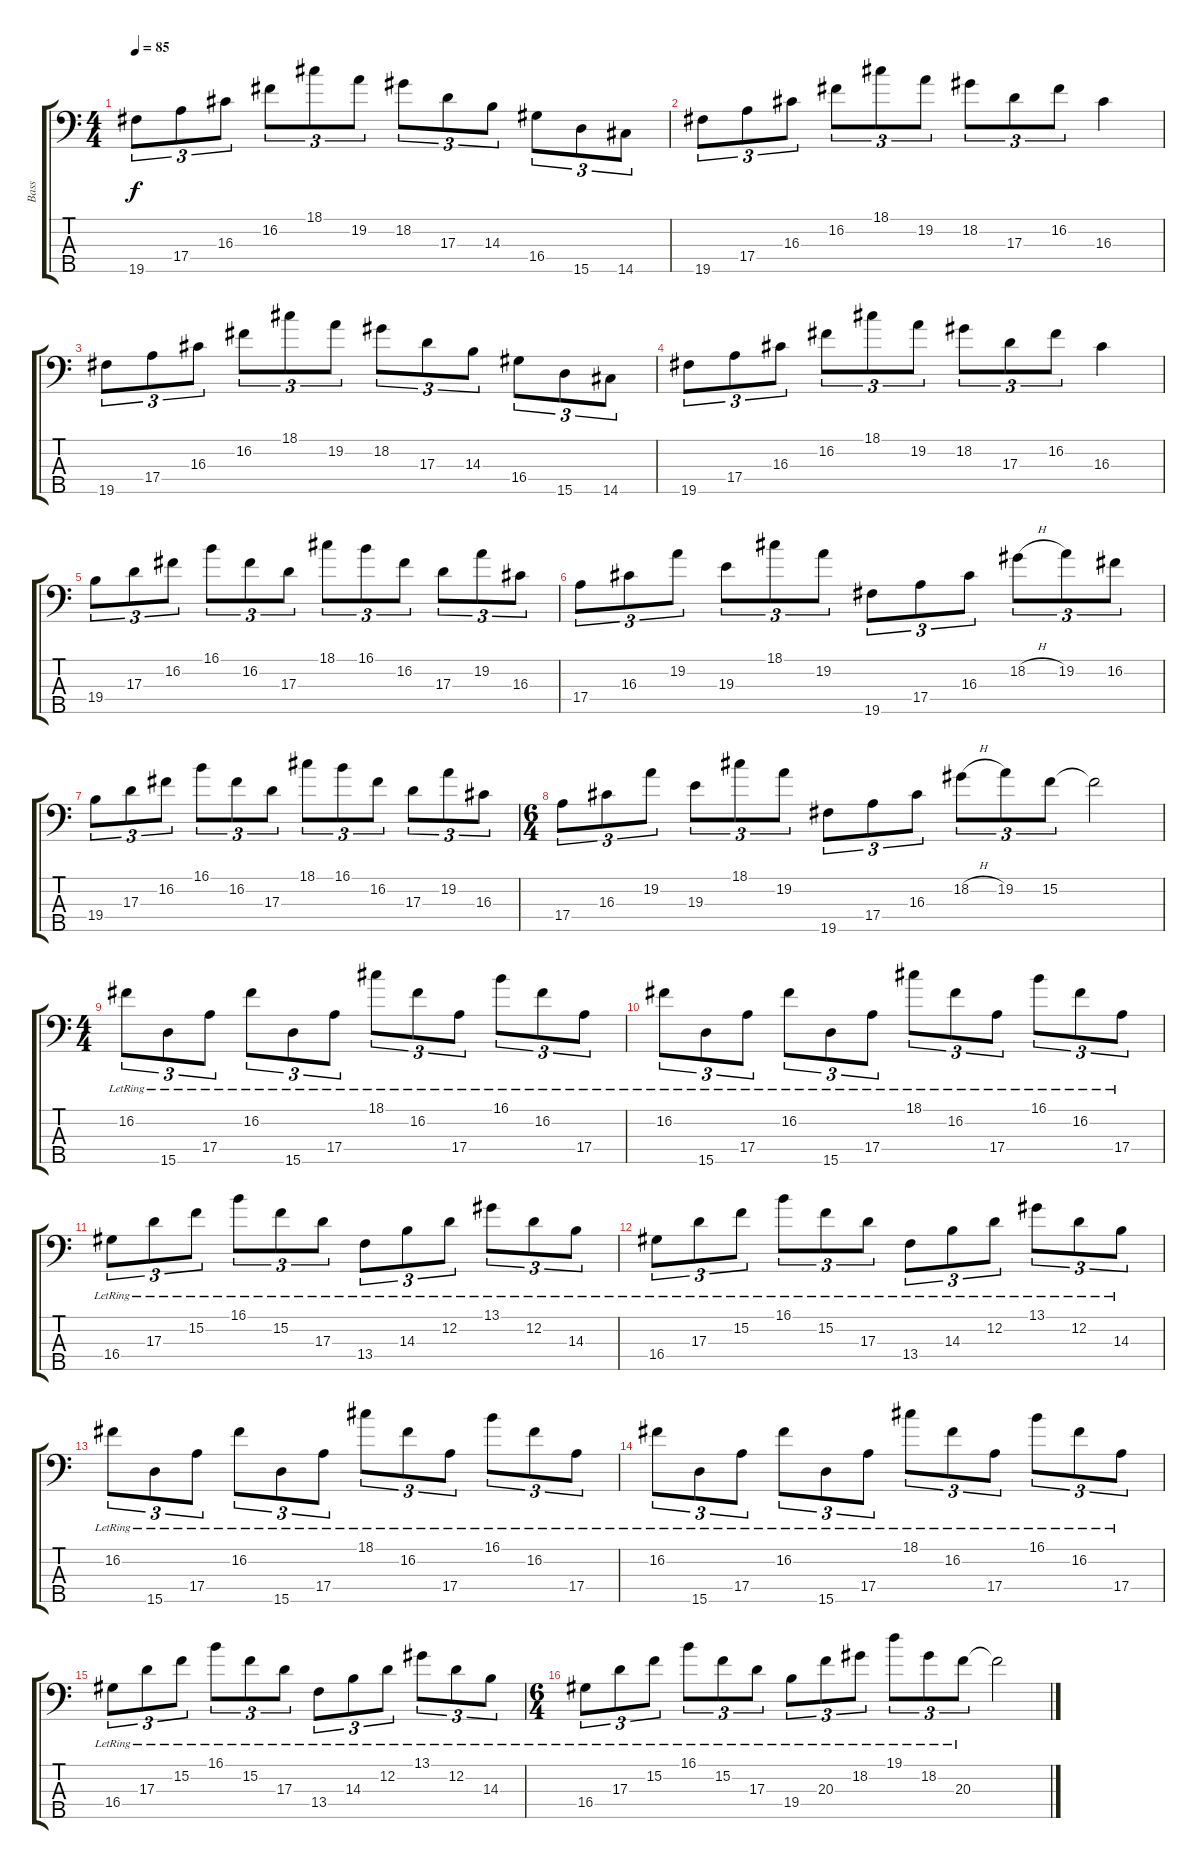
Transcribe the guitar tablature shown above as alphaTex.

\track ("Bass" "Bass") {instrument electricbasspick}
\staff {score tabs}
\tuning (G2 D2 A1 E1 B0) {hide}
\ts (4 4)
\tempo 85
\clef f4
\ks c
19.5.8{tu (3 2) dy f} 17.4.8{tu (3 2)} 16.3.8{tu (3 2)} 16.2.8{tu (3 2)} 18.1.8{tu (3 2)} 19.2.8{tu (3 2)} 18.2.8{tu (3 2)} 17.3.8{tu (3 2)} 14.3.8{tu (3 2)} 16.4.8{tu (3 2)} 15.5.8{tu (3 2)} 14.5.8{tu (3 2)} |
19.5.8{tu (3 2)} 17.4.8{tu (3 2)} 16.3.8{tu (3 2)} 16.2.8{tu (3 2)} 18.1.8{tu (3 2)} 19.2.8{tu (3 2)} 18.2.8{tu (3 2)} 17.3.8{tu (3 2)} 16.2.8{tu (3 2)} 16.3.4 |
19.5.8{tu (3 2)} 17.4.8{tu (3 2)} 16.3.8{tu (3 2)} 16.2.8{tu (3 2)} 18.1.8{tu (3 2)} 19.2.8{tu (3 2)} 18.2.8{tu (3 2)} 17.3.8{tu (3 2)} 14.3.8{tu (3 2)} 16.4.8{tu (3 2)} 15.5.8{tu (3 2)} 14.5.8{tu (3 2)} |
19.5.8{tu (3 2)} 17.4.8{tu (3 2)} 16.3.8{tu (3 2)} 16.2.8{tu (3 2)} 18.1.8{tu (3 2)} 19.2.8{tu (3 2)} 18.2.8{tu (3 2)} 17.3.8{tu (3 2)} 16.2.8{tu (3 2)} 16.3.4 |
19.4.8{tu (3 2)} 17.3.8{tu (3 2)} 16.2.8{tu (3 2)} 16.1.8{tu (3 2)} 16.2.8{tu (3 2)} 17.3.8{tu (3 2)} 18.1.8{tu (3 2)} 16.1.8{tu (3 2)} 16.2.8{tu (3 2)} 17.3.8{tu (3 2)} 19.2.8{tu (3 2)} 16.3.8{tu (3 2)} |
17.4.8{tu (3 2)} 16.3.8{tu (3 2)} 19.2.8{tu (3 2)} 19.3.8{tu (3 2)} 18.1.8{tu (3 2)} 19.2.8{tu (3 2)} 19.5.8{tu (3 2)} 17.4.8{tu (3 2)} 16.3.8{tu (3 2)} 18.2{h}.8{tu (3 2)} 19.2.8{tu (3 2)} 16.2.8{tu (3 2)} |
19.4.8{tu (3 2)} 17.3.8{tu (3 2)} 16.2.8{tu (3 2)} 16.1.8{tu (3 2)} 16.2.8{tu (3 2)} 17.3.8{tu (3 2)} 18.1.8{tu (3 2)} 16.1.8{tu (3 2)} 16.2.8{tu (3 2)} 17.3.8{tu (3 2)} 19.2.8{tu (3 2)} 16.3.8{tu (3 2)} |
\ts (6 4)
17.4.8{tu (3 2)} 16.3.8{tu (3 2)} 19.2.8{tu (3 2)} 19.3.8{tu (3 2)} 18.1.8{tu (3 2)} 19.2.8{tu (3 2)} 19.5.8{tu (3 2)} 17.4.8{tu (3 2)} 16.3.8{tu (3 2)} 18.2{h}.8{tu (3 2)} 19.2.8{tu (3 2)} 15.2.8{tu (3 2)} 15.2{t}.2 |
\ts (4 4)
16.2{lr}.8{tu (3 2)} 15.5{lr}.8{tu (3 2)} 17.4{lr}.8{tu (3 2)} 16.2{lr}.8{tu (3 2)} 15.5{lr}.8{tu (3 2)} 17.4{lr}.8{tu (3 2)} 18.1{lr}.8{tu (3 2)} 16.2{lr}.8{tu (3 2)} 17.4{lr}.8{tu (3 2)} 16.1{lr}.8{tu (3 2)} 16.2{lr}.8{tu (3 2)} 17.4{lr}.8{tu (3 2)} |
16.2{lr}.8{tu (3 2)} 15.5{lr}.8{tu (3 2)} 17.4{lr}.8{tu (3 2)} 16.2{lr}.8{tu (3 2)} 15.5{lr}.8{tu (3 2)} 17.4{lr}.8{tu (3 2)} 18.1{lr}.8{tu (3 2)} 16.2{lr}.8{tu (3 2)} 17.4{lr}.8{tu (3 2)} 16.1{lr}.8{tu (3 2)} 16.2{lr}.8{tu (3 2)} 17.4{lr}.8{tu (3 2)} |
16.4{lr}.8{tu (3 2)} 17.3{lr}.8{tu (3 2)} 15.2{lr}.8{tu (3 2)} 16.1{lr}.8{tu (3 2)} 15.2{lr}.8{tu (3 2)} 17.3{lr}.8{tu (3 2)} 13.4{lr}.8{tu (3 2)} 14.3{lr}.8{tu (3 2)} 12.2{lr}.8{tu (3 2)} 13.1{lr}.8{tu (3 2)} 12.2{lr}.8{tu (3 2)} 14.3{lr}.8{tu (3 2)} |
16.4{lr}.8{tu (3 2)} 17.3{lr}.8{tu (3 2)} 15.2{lr}.8{tu (3 2)} 16.1{lr}.8{tu (3 2)} 15.2{lr}.8{tu (3 2)} 17.3{lr}.8{tu (3 2)} 13.4{lr}.8{tu (3 2)} 14.3{lr}.8{tu (3 2)} 12.2{lr}.8{tu (3 2)} 13.1{lr}.8{tu (3 2)} 12.2{lr}.8{tu (3 2)} 14.3{lr}.8{tu (3 2)} |
16.2{lr}.8{tu (3 2)} 15.5{lr}.8{tu (3 2)} 17.4{lr}.8{tu (3 2)} 16.2{lr}.8{tu (3 2)} 15.5{lr}.8{tu (3 2)} 17.4{lr}.8{tu (3 2)} 18.1{lr}.8{tu (3 2)} 16.2{lr}.8{tu (3 2)} 17.4{lr}.8{tu (3 2)} 16.1{lr}.8{tu (3 2)} 16.2{lr}.8{tu (3 2)} 17.4{lr}.8{tu (3 2)} |
16.2{lr}.8{tu (3 2)} 15.5{lr}.8{tu (3 2)} 17.4{lr}.8{tu (3 2)} 16.2{lr}.8{tu (3 2)} 15.5{lr}.8{tu (3 2)} 17.4{lr}.8{tu (3 2)} 18.1{lr}.8{tu (3 2)} 16.2{lr}.8{tu (3 2)} 17.4{lr}.8{tu (3 2)} 16.1{lr}.8{tu (3 2)} 16.2{lr}.8{tu (3 2)} 17.4{lr}.8{tu (3 2)} |
16.4{lr}.8{tu (3 2)} 17.3{lr}.8{tu (3 2)} 15.2{lr}.8{tu (3 2)} 16.1{lr}.8{tu (3 2)} 15.2{lr}.8{tu (3 2)} 17.3{lr}.8{tu (3 2)} 13.4{lr}.8{tu (3 2)} 14.3{lr}.8{tu (3 2)} 12.2{lr}.8{tu (3 2)} 13.1{lr}.8{tu (3 2)} 12.2{lr}.8{tu (3 2)} 14.3{lr}.8{tu (3 2)} |
\ts (6 4)
16.4{lr}.8{tu (3 2)} 17.3{lr}.8{tu (3 2)} 15.2{lr}.8{tu (3 2)} 16.1{lr}.8{tu (3 2)} 15.2{lr}.8{tu (3 2)} 17.3{lr}.8{tu (3 2)} 19.4{lr}.8{tu (3 2)} 20.3{lr}.8{tu (3 2)} 18.2{lr}.8{tu (3 2)} 19.1{lr}.8{tu (3 2)} 18.2{lr}.8{tu (3 2)} 20.3{lr}.8{tu (3 2)} 20.3{t}.2
